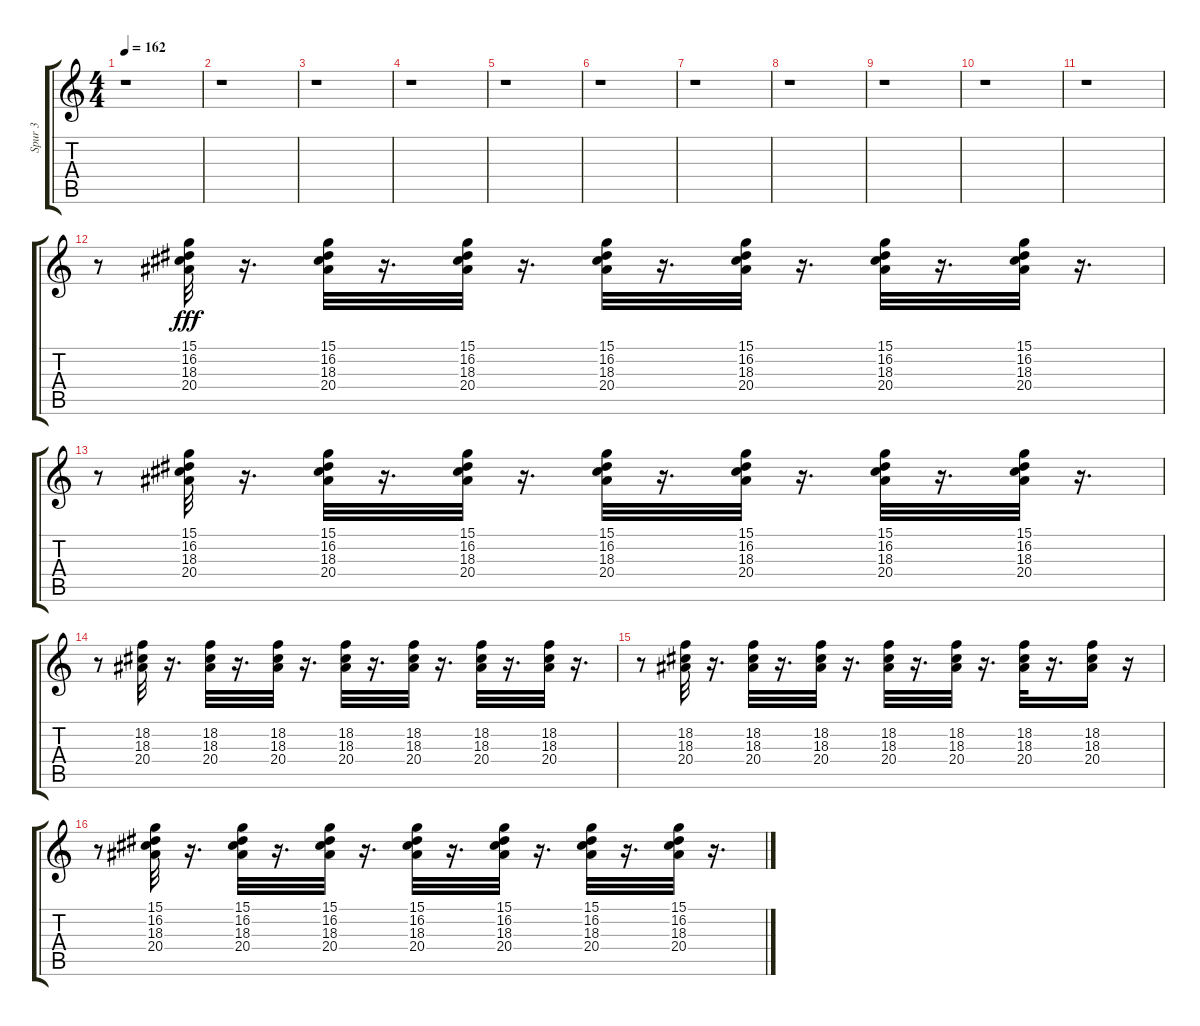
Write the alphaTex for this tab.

\track ("Spur 3" "Spur 3") {instrument honkytonkpiano}
\staff {score tabs}
\tuning (E4 B3 G3 D3 A2 E2) {hide}
\ts (4 4)
\tempo 162
\clef g2
\ks c
r.1{dy fff} |
r.1 |
r.1 |
r.1 |
r.1 |
r.1 |
r.1 |
r.1 |
r.1 |
r.1 |
r.1 |
r.8 (15.1 16.2 18.3 20.4).32 r.16{d} (15.1 16.2 18.3 20.4).32 r.16{d} (15.1 16.2 18.3 20.4).32 r.16{d} (15.1 16.2 18.3 20.4).32 r.16{d} (15.1 16.2 18.3 20.4).32 r.16{d} (15.1 16.2 18.3 20.4).32 r.16{d} (15.1 16.2 18.3 20.4).32 r.16{d} |
r.8 (15.1 16.2 18.3 20.4).32 r.16{d} (15.1 16.2 18.3 20.4).32 r.16{d} (15.1 16.2 18.3 20.4).32 r.16{d} (15.1 16.2 18.3 20.4).32 r.16{d} (15.1 16.2 18.3 20.4).32 r.16{d} (15.1 16.2 18.3 20.4).32 r.16{d} (15.1 16.2 18.3 20.4).32 r.16{d} |
r.8 (18.2 18.3 20.4).32 r.16{d} (18.2 18.3 20.4).32 r.16{d} (18.2 18.3 20.4).32 r.16{d} (18.2 18.3 20.4).32 r.16{d} (18.2 18.3 20.4).32 r.16{d} (18.2 18.3 20.4).32 r.16{d} (18.2 18.3 20.4).32 r.16{d} |
r.8 (18.2 18.3 20.4).32 r.16{d} (18.2 18.3 20.4).32 r.16{d} (18.2 18.3 20.4).32 r.16{d} (18.2 18.3 20.4).32 r.16{d} (18.2 18.3 20.4).32 r.16{d} (18.2 18.3 20.4).32 r.16{d} (18.2 18.3 20.4).16 r.16 |
r.8 (15.1 16.2 18.3 20.4).32 r.16{d} (15.1 16.2 18.3 20.4).32 r.16{d} (15.1 16.2 18.3 20.4).32 r.16{d} (15.1 16.2 18.3 20.4).32 r.16{d} (15.1 16.2 18.3 20.4).32 r.16{d} (15.1 16.2 18.3 20.4).32 r.16{d} (15.1 16.2 18.3 20.4).32 r.16{d}
